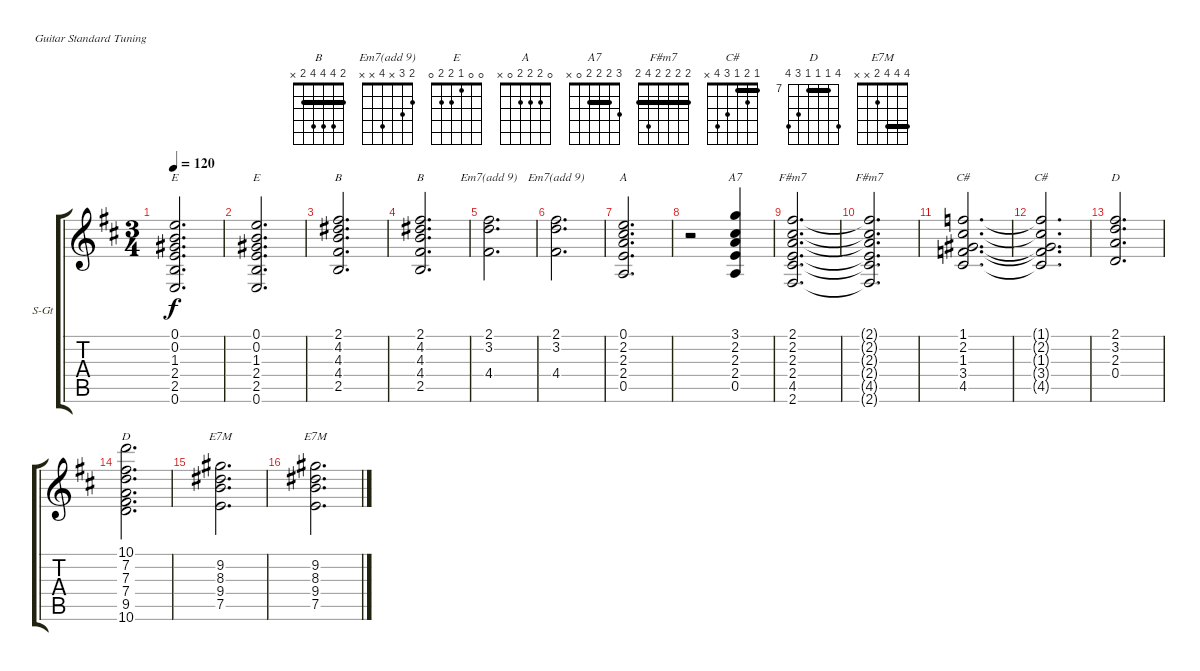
\bracketExtendMode groupsimilarinstruments
\firstSystemTrackNameOrientation horizontal
\otherSystemsTrackNameOrientation horizontal
\track ("Piano" "S-Gt") {instrument electricpiano1}
\staff {score tabs}
\tuning (E4 B3 G3 D3 A2 E2)
\displaytranspose 12
\chord ("B" 2 4 4 4 2 x) {showfingering false barre 2}
\chord ("Em7(add 9)" 2 3 x 4 x x) {showfingering false}
\chord ("E" 0 0 1 2 2 0) {showfingering false}
\chord ("A" 0 2 2 2 0 x) {showfingering false}
\chord ("A7" 3 2 2 2 0 x) {showfingering false barre (2 2)}
\chord ("F#m7" 2 2 2 2 4 2) {showfingering false barre (2 2 2 2)}
\chord ("C#" 1 2 1 3 4 x) {showfingering false barre 1}
\chord ("D" 2 3 2 0 x x) {showfingering false barre 2}
\chord ("D" 10 7 7 7 9 10) {firstfret 7 showfingering false barre (7 7)}
\chord ("E7M" 4 4 4 2 x x) {showfingering false barre (4 4)}
\ts (3 4)
\tempo 120
\clef g2
\ks d
(0.1 0.2 1.3 2.4 2.5 0.6).2{d ch "E" dy f} |
(0.1 0.2 1.3 2.4 2.5 0.6).2{d ch "E"} |
(2.1 4.2 4.3 4.4 2.5).2{d ch "B"} |
(2.1 4.2 4.3 4.4 2.5).2{d ch "B"} |
(2.1 3.2 4.4).2{d ch "Em7(add 9)"} |
(2.1 3.2 4.4).2{d ch "Em7(add 9)"} |
(0.1 2.2 2.3 2.4 0.5).2{d ch "A"} |
r.2 (3.1 2.2 2.3 2.4 0.5).4{ch "A7"} |
(2.1 2.2 2.3 2.4 4.5 2.6).2{d ch "F#m7"} |
(2.1{t} 2.2{t} 2.3{t} 2.4{t} 4.5{t} 2.6{t}).2{d ch "F#m7"} |
(1.1 2.2 1.3 3.4 4.5).2{d ch "C#"} |
(1.1{t} 2.2{t} 1.3{t} 3.4{t} 4.5{t}).2{d ch "C#"} |
(2.1 3.2 2.3 0.4).2{d ch "D"} |
(10.1 7.2 7.3 7.4 9.5 10.6).2{d ch "D"} |
(9.2 8.3 9.4 7.5).2{d ch "E7M"} |
(9.2 8.3 9.4 7.5).2{d ch "E7M"}
